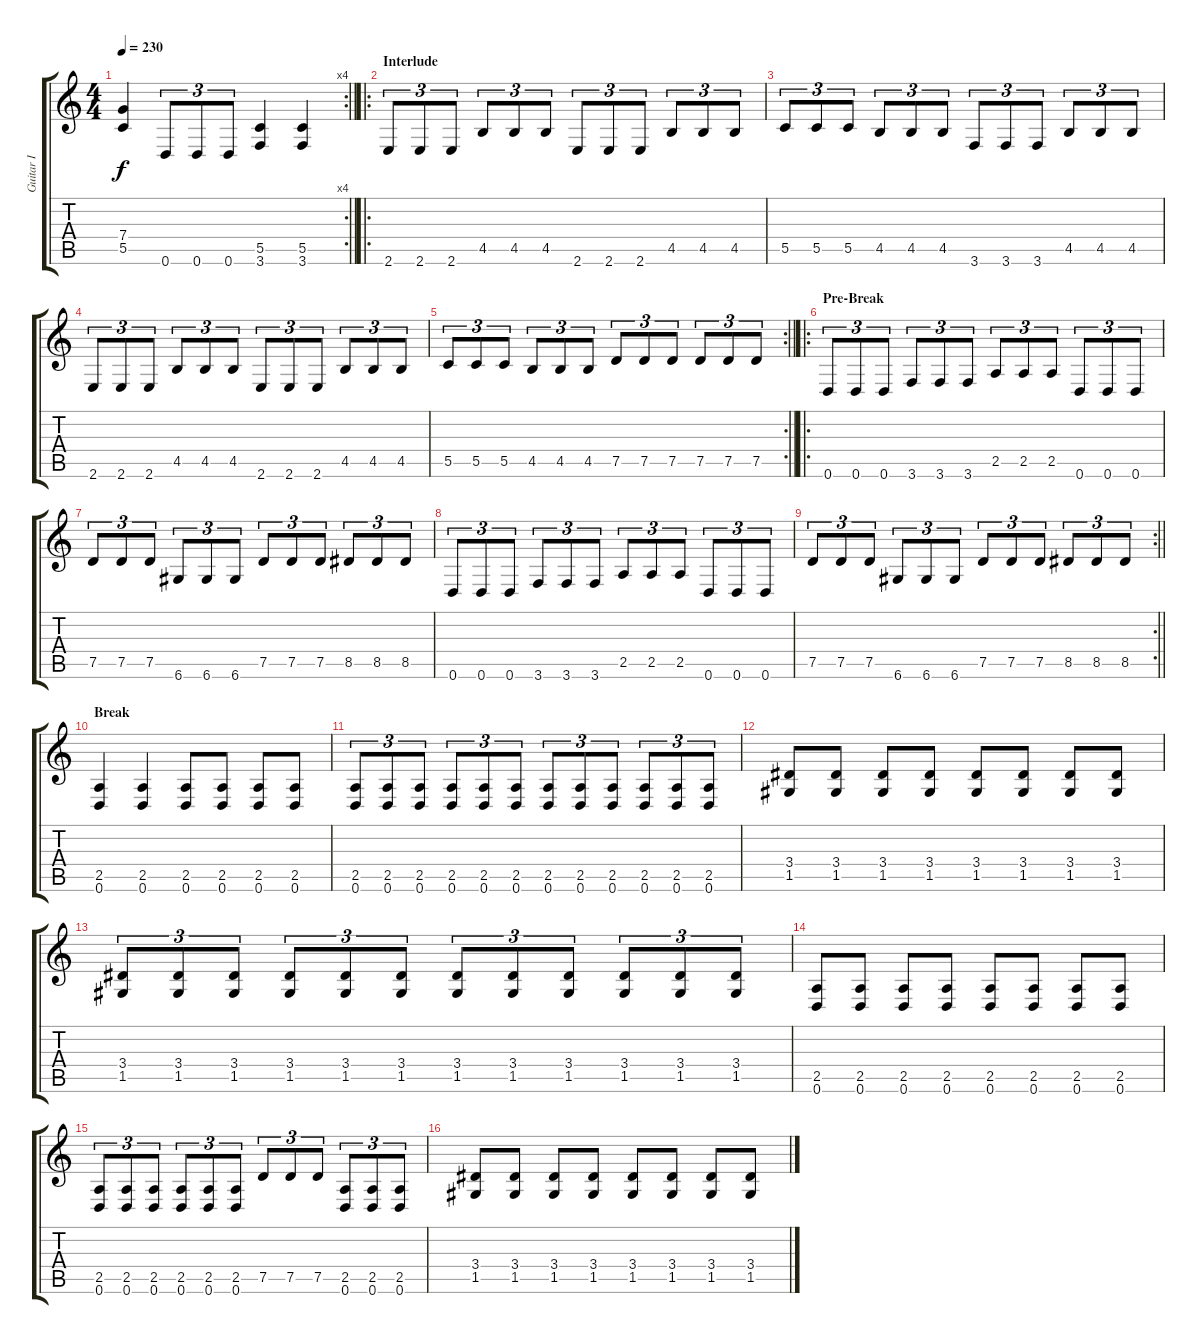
\track ("Guitar I" "Guitar I") {instrument distortionguitar}
\staff {score tabs}
\tuning (D4 A3 F3 C3 G2 D2) {hide}
\rc 4
\ts (4 4)
\tempo 230
\clef g2
\barLineRight lightlight
\ks c
(7.4 5.5).4{dy f} 0.6.8{tu (3 2)} 0.6.8{tu (3 2)} 0.6.8{tu (3 2)} (5.5 3.6).4 (5.5 3.6).4 |
\ro
\section ("" "Interlude")
2.6.8{tu (3 2)} 2.6.8{tu (3 2)} 2.6.8{tu (3 2)} 4.5.8{tu (3 2)} 4.5.8{tu (3 2)} 4.5.8{tu (3 2)} 2.6.8{tu (3 2)} 2.6.8{tu (3 2)} 2.6.8{tu (3 2)} 4.5.8{tu (3 2)} 4.5.8{tu (3 2)} 4.5.8{tu (3 2)} |
5.5.8{tu (3 2)} 5.5.8{tu (3 2)} 5.5.8{tu (3 2)} 4.5.8{tu (3 2)} 4.5.8{tu (3 2)} 4.5.8{tu (3 2)} 3.6.8{tu (3 2)} 3.6.8{tu (3 2)} 3.6.8{tu (3 2)} 4.5.8{tu (3 2)} 4.5.8{tu (3 2)} 4.5.8{tu (3 2)} |
2.6.8{tu (3 2)} 2.6.8{tu (3 2)} 2.6.8{tu (3 2)} 4.5.8{tu (3 2)} 4.5.8{tu (3 2)} 4.5.8{tu (3 2)} 2.6.8{tu (3 2)} 2.6.8{tu (3 2)} 2.6.8{tu (3 2)} 4.5.8{tu (3 2)} 4.5.8{tu (3 2)} 4.5.8{tu (3 2)} |
\rc 2
\barLineRight lightlight
5.5.8{tu (3 2)} 5.5.8{tu (3 2)} 5.5.8{tu (3 2)} 4.5.8{tu (3 2)} 4.5.8{tu (3 2)} 4.5.8{tu (3 2)} 7.5.8{tu (3 2)} 7.5.8{tu (3 2)} 7.5.8{tu (3 2)} 7.5.8{tu (3 2)} 7.5.8{tu (3 2)} 7.5.8{tu (3 2)} |
\ro
\section ("" "Pre-Break")
0.6.8{tu (3 2)} 0.6.8{tu (3 2)} 0.6.8{tu (3 2)} 3.6.8{tu (3 2)} 3.6.8{tu (3 2)} 3.6.8{tu (3 2)} 2.5.8{tu (3 2)} 2.5.8{tu (3 2)} 2.5.8{tu (3 2)} 0.6.8{tu (3 2)} 0.6.8{tu (3 2)} 0.6.8{tu (3 2)} |
7.5.8{tu (3 2)} 7.5.8{tu (3 2)} 7.5.8{tu (3 2)} 6.6.8{tu (3 2)} 6.6.8{tu (3 2)} 6.6.8{tu (3 2)} 7.5.8{tu (3 2)} 7.5.8{tu (3 2)} 7.5.8{tu (3 2)} 8.5.8{tu (3 2)} 8.5.8{tu (3 2)} 8.5.8{tu (3 2)} |
0.6.8{tu (3 2)} 0.6.8{tu (3 2)} 0.6.8{tu (3 2)} 3.6.8{tu (3 2)} 3.6.8{tu (3 2)} 3.6.8{tu (3 2)} 2.5.8{tu (3 2)} 2.5.8{tu (3 2)} 2.5.8{tu (3 2)} 0.6.8{tu (3 2)} 0.6.8{tu (3 2)} 0.6.8{tu (3 2)} |
\rc 2
\barLineRight lightlight
7.5.8{tu (3 2)} 7.5.8{tu (3 2)} 7.5.8{tu (3 2)} 6.6.8{tu (3 2)} 6.6.8{tu (3 2)} 6.6.8{tu (3 2)} 7.5.8{tu (3 2)} 7.5.8{tu (3 2)} 7.5.8{tu (3 2)} 8.5.8{tu (3 2)} 8.5.8{tu (3 2)} 8.5.8{tu (3 2)} |
\section ("" "Break")
(2.5 0.6).4 (2.5 0.6).4 (2.5 0.6).8 (2.5 0.6).8 (2.5 0.6).8 (2.5 0.6).8 |
(2.5 0.6).8{tu (3 2)} (2.5 0.6).8{tu (3 2)} (2.5 0.6).8{tu (3 2)} (2.5 0.6).8{tu (3 2)} (2.5 0.6).8{tu (3 2)} (2.5 0.6).8{tu (3 2)} (2.5 0.6).8{tu (3 2)} (2.5 0.6).8{tu (3 2)} (2.5 0.6).8{tu (3 2)} (2.5 0.6).8{tu (3 2)} (2.5 0.6).8{tu (3 2)} (2.5 0.6).8{tu (3 2)} |
(3.4 1.5).8 (3.4 1.5).8 (3.4 1.5).8 (3.4 1.5).8 (3.4 1.5).8 (3.4 1.5).8 (3.4 1.5).8 (3.4 1.5).8 |
(3.4 1.5).8{tu (3 2)} (3.4 1.5).8{tu (3 2)} (3.4 1.5).8{tu (3 2)} (3.4 1.5).8{tu (3 2)} (3.4 1.5).8{tu (3 2)} (3.4 1.5).8{tu (3 2)} (3.4 1.5).8{tu (3 2)} (3.4 1.5).8{tu (3 2)} (3.4 1.5).8{tu (3 2)} (3.4 1.5).8{tu (3 2)} (3.4 1.5).8{tu (3 2)} (3.4 1.5).8{tu (3 2)} |
(2.5 0.6).8 (2.5 0.6).8 (2.5 0.6).8 (2.5 0.6).8 (2.5 0.6).8 (2.5 0.6).8 (2.5 0.6).8 (2.5 0.6).8 |
(2.5 0.6).8{tu (3 2)} (2.5 0.6).8{tu (3 2)} (2.5 0.6).8{tu (3 2)} (2.5 0.6).8{tu (3 2)} (2.5 0.6).8{tu (3 2)} (2.5 0.6).8{tu (3 2)} 7.5.8{tu (3 2)} 7.5.8{tu (3 2)} 7.5.8{tu (3 2)} (2.5 0.6).8{tu (3 2)} (2.5 0.6).8{tu (3 2)} (2.5 0.6).8{tu (3 2)} |
(3.4 1.5).8 (3.4 1.5).8 (3.4 1.5).8 (3.4 1.5).8 (3.4 1.5).8 (3.4 1.5).8 (3.4 1.5).8 (3.4 1.5).8
